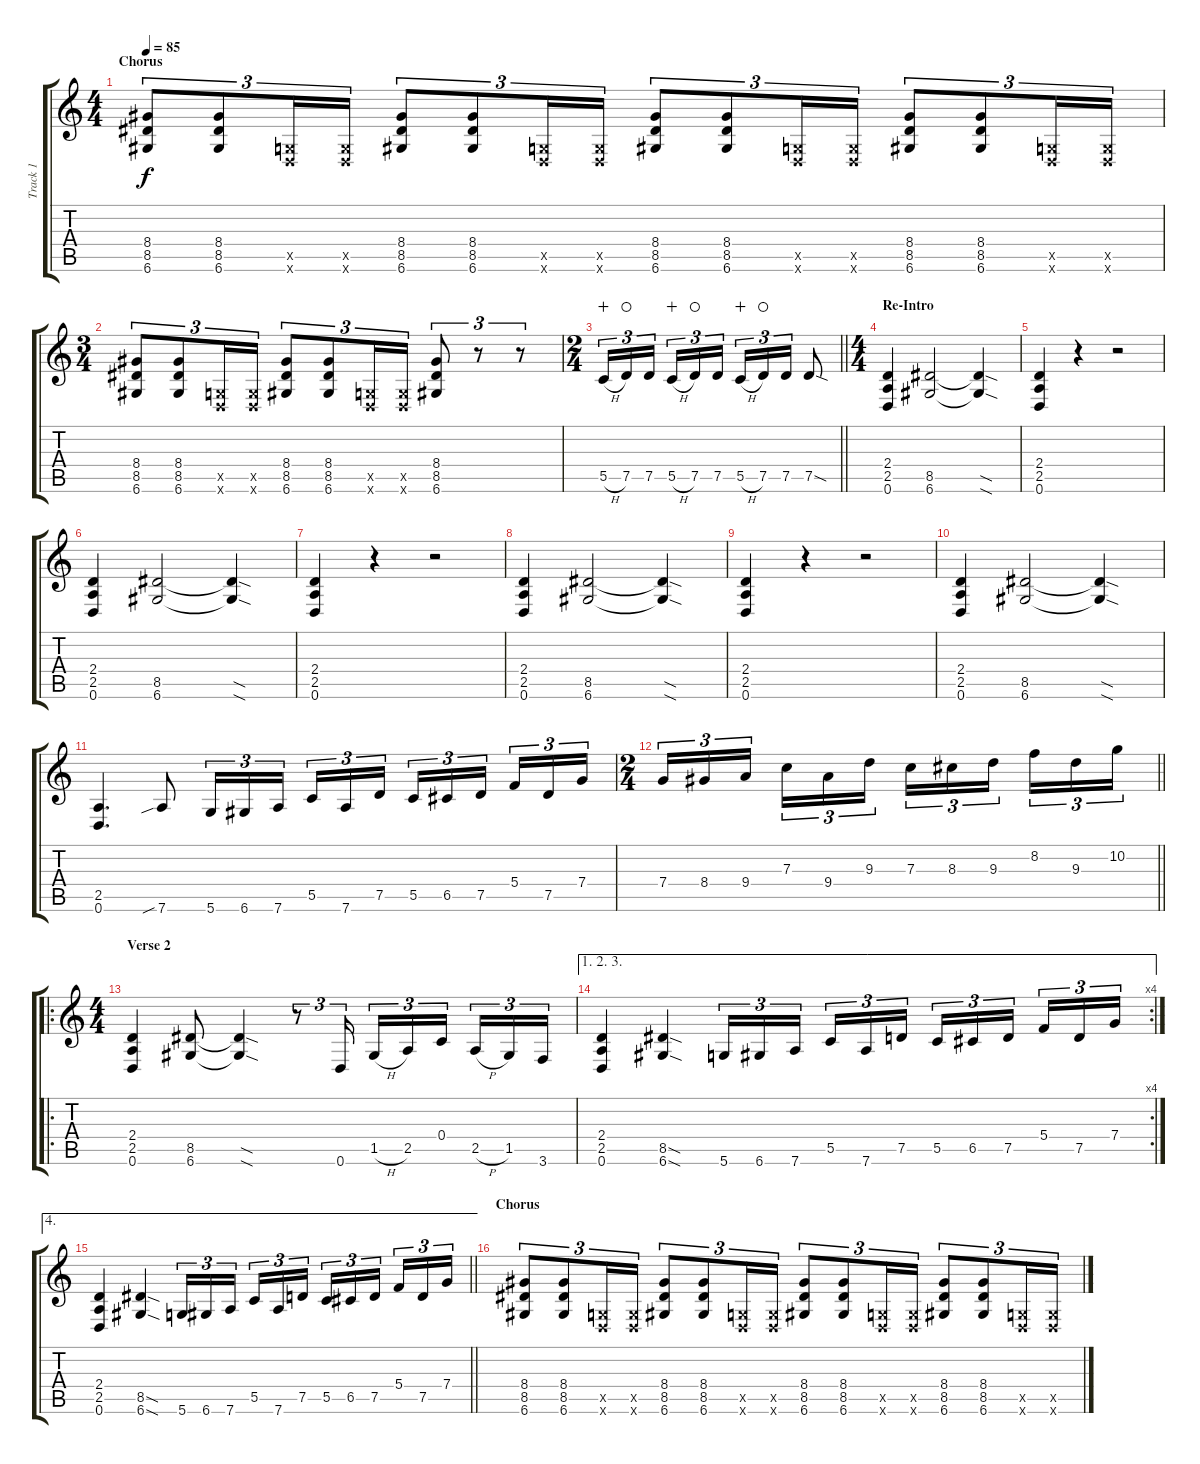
\track ("Track 1" "Track 1") {instrument distortionguitar}
\staff {score tabs}
\tuning (D4 A3 F3 C3 G2 D2) {hide}
\ts (4 4)
\section ("" "Chorus")
\tempo 85
\clef g2
\ks c
(8.4 8.5 6.6).8{tu (3 2) dy f} (8.4 8.5 6.6).8{tu (3 2)} (0.5{x} 0.6{x}).16{tu (3 2)} (0.5{x} 0.6{x}).16{tu (3 2)} (8.4 8.5 6.6).8{tu (3 2)} (8.4 8.5 6.6).8{tu (3 2)} (0.5{x} 0.6{x}).16{tu (3 2)} (0.5{x} 0.6{x}).16{tu (3 2)} (8.4 8.5 6.6).8{tu (3 2)} (8.4 8.5 6.6).8{tu (3 2)} (0.5{x} 0.6{x}).16{tu (3 2)} (0.5{x} 0.6{x}).16{tu (3 2)} (8.4 8.5 6.6).8{tu (3 2)} (8.4 8.5 6.6).8{tu (3 2)} (0.5{x} 0.6{x}).16{tu (3 2)} (0.5{x} 0.6{x}).16{tu (3 2)} |
\ts (3 4)
(8.4 8.5 6.6).8{tu (3 2)} (8.4 8.5 6.6).8{tu (3 2)} (0.5{x} 0.6{x}).16{tu (3 2)} (0.5{x} 0.6{x}).16{tu (3 2)} (8.4 8.5 6.6).8{tu (3 2)} (8.4 8.5 6.6).8{tu (3 2)} (0.5{x} 0.6{x}).16{tu (3 2)} (0.5{x} 0.6{x}).16{tu (3 2)} (8.4 8.5 6.6).8{tu (3 2)} r.8{tu (3 2)} r.8{tu (3 2)} |
\ts (2 4)
\barLineRight lightlight
5.5{h}.16{tu (3 2) wahc} 7.5.16{tu (3 2) waho} 7.5.16{tu (3 2) beam splitsecondary} 5.5{h}.16{tu (3 2) wahc} 7.5.16{tu (3 2) waho} 7.5.16{tu (3 2)} 5.5{h}.16{tu (3 2) wahc} 7.5.16{tu (3 2) waho} 7.5.16{tu (3 2)} 7.5{sod}.8 |
\ts (4 4)
\section ("" "Re-Intro")
(2.4 2.5 0.6).4 (8.5 6.6).2 (8.5{sod t} 6.6{sod t}).4 |
(2.4 2.5 0.6).4 r.4 r.2 |
(2.4 2.5 0.6).4 (8.5 6.6).2 (8.5{sod t} 6.6{sod t}).4 |
(2.4 2.5 0.6).4 r.4 r.2 |
(2.4 2.5 0.6).4 (8.5 6.6).2 (8.5{sod t} 6.6{sod t}).4 |
(2.4 2.5 0.6).4 r.4 r.2 |
(2.4 2.5 0.6).4 (8.5 6.6).2 (8.5{sod t} 6.6{sod t}).4 |
(2.5 0.6).4{d} 7.6{sib}.8 5.6.16{tu (3 2)} 6.6.16{tu (3 2)} 7.6.16{tu (3 2) beam splitsecondary} 5.5.16{tu (3 2)} 7.6.16{tu (3 2)} 7.5.16{tu (3 2)} 5.5.16{tu (3 2)} 6.5.16{tu (3 2)} 7.5.16{tu (3 2) beam splitsecondary} 5.4.16{tu (3 2)} 7.5.16{tu (3 2)} 7.4.16{tu (3 2)} |
\ts (2 4)
\barLineRight lightlight
7.4.16{tu (3 2)} 8.4.16{tu (3 2)} 9.4.16{tu (3 2) beam splitsecondary} 7.3.16{tu (3 2)} 9.4.16{tu (3 2)} 9.3.16{tu (3 2)} 7.3.16{tu (3 2)} 8.3.16{tu (3 2)} 9.3.16{tu (3 2) beam splitsecondary} 8.2.16{tu (3 2)} 9.3.16{tu (3 2)} 10.2.16{tu (3 2)} |
\ro
\ts (4 4)
\section ("" "Verse 2")
(2.4 2.5 0.6).4 (8.5 6.6).8 (8.5{sod t} 6.6{sod t}).4 r.8{tu (3 2)} 0.6.16{tu (3 2)} 1.5{h}.16{tu (3 2)} 2.5.16{tu (3 2)} 0.4.16{tu (3 2) beam splitsecondary} 2.5{h}.16{tu (3 2)} 1.5.16{tu (3 2)} 3.6.16{tu (3 2)} |
\ae (1 2 3)
\rc 4
(2.4 2.5 0.6).4 (8.5{sod} 6.6{sod}).4 5.6.16{tu (3 2)} 6.6.16{tu (3 2)} 7.6.16{tu (3 2) beam splitsecondary} 5.5.16{tu (3 2)} 7.6.16{tu (3 2)} 7.5.16{tu (3 2)} 5.5.16{tu (3 2)} 6.5.16{tu (3 2)} 7.5.16{tu (3 2) beam splitsecondary} 5.4.16{tu (3 2)} 7.5.16{tu (3 2)} 7.4.16{tu (3 2)} |
\ae 4
\barLineRight lightlight
(2.4 2.5 0.6).4 (8.5{sod} 6.6{sod}).4 5.6.16{tu (3 2)} 6.6.16{tu (3 2)} 7.6.16{tu (3 2) beam splitsecondary} 5.5.16{tu (3 2)} 7.6.16{tu (3 2)} 7.5.16{tu (3 2)} 5.5.16{tu (3 2)} 6.5.16{tu (3 2)} 7.5.16{tu (3 2) beam splitsecondary} 5.4.16{tu (3 2)} 7.5.16{tu (3 2)} 7.4.16{tu (3 2)} |
\section ("" "Chorus")
(8.4 8.5 6.6).8{tu (3 2)} (8.4 8.5 6.6).8{tu (3 2)} (0.5{x} 0.6{x}).16{tu (3 2)} (0.5{x} 0.6{x}).16{tu (3 2)} (8.4 8.5 6.6).8{tu (3 2)} (8.4 8.5 6.6).8{tu (3 2)} (0.5{x} 0.6{x}).16{tu (3 2)} (0.5{x} 0.6{x}).16{tu (3 2)} (8.4 8.5 6.6).8{tu (3 2)} (8.4 8.5 6.6).8{tu (3 2)} (0.5{x} 0.6{x}).16{tu (3 2)} (0.5{x} 0.6{x}).16{tu (3 2)} (8.4 8.5 6.6).8{tu (3 2)} (8.4 8.5 6.6).8{tu (3 2)} (0.5{x} 0.6{x}).16{tu (3 2)} (0.5{x} 0.6{x}).16{tu (3 2)}
